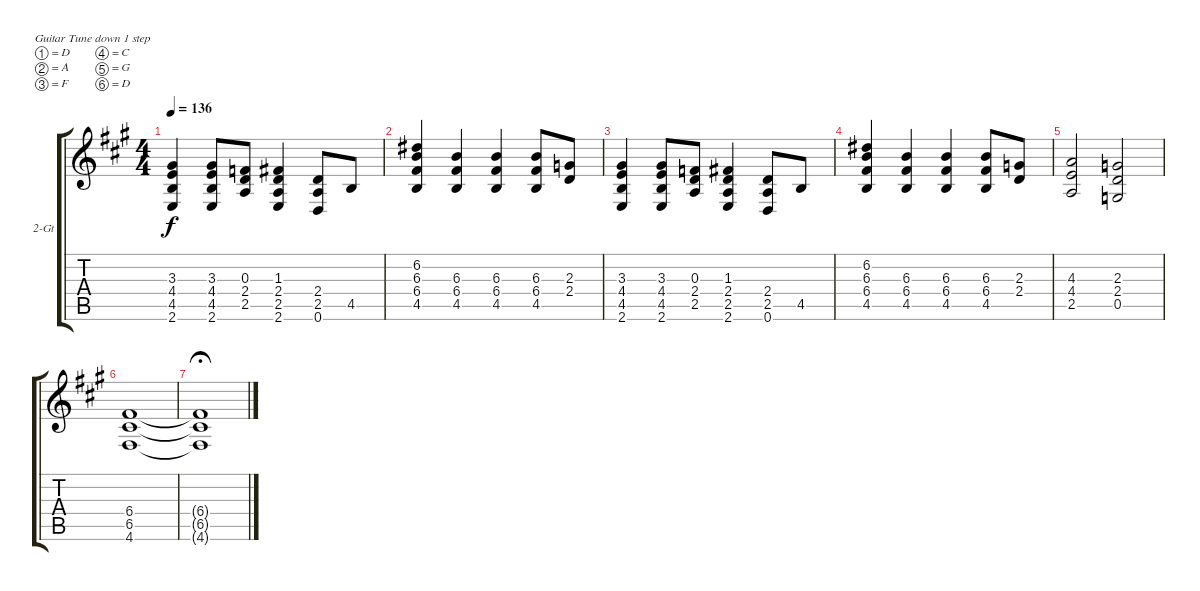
\defaultSystemsLayout 4
\bracketExtendMode groupsimilarinstruments
\firstSystemTrackNameOrientation horizontal
\otherSystemsTrackNameOrientation horizontal
\track ("2 Guitar" "2-Gt") {instrument distortionguitar}
\staff {score tabs}
\tuning (D4 A3 F3 C3 G2 D2)
\ts (4 4)
\tempo 136
\clef g2
\scale
1.07062
\ks a
(2.6 4.5 4.4 3.3).4{dy f} (2.6 4.5 4.4 3.3).8 (2.4 2.5 0.3).8 (1.3 2.4 2.5 2.6).4 (0.6 2.5 2.4).8 4.5.8 |
\scale
0.929382 (4.5 6.4 6.3 6.2).4 (4.5 6.4 6.3).4 (4.5 6.4 6.3).4 (4.5 6.4 6.3).8 (2.4 2.3).8 |
\scale
1.07062 (2.6 4.5 4.4 3.3).4 (2.6 4.5 4.4 3.3).8 (2.4 2.5 0.3).8 (1.3 2.4 2.5 2.6).4 (0.6 2.5 2.4).8 4.5.8 |
\scale
0.929382 (4.5 6.4 6.3 6.2).4 (4.5 6.4 6.3).4 (4.5 6.4 6.3).4 (4.5 6.4 6.3).8 (2.4 2.3).8 |
\scale
1.07062 (2.5 4.4 4.3).2 (0.5 2.4 2.3).2 |
\scale
0.929382 (4.6 6.5 6.4).1 |
(4.6{t} 6.4{t} 6.5{t}).1{fermata (medium 0.5)}
